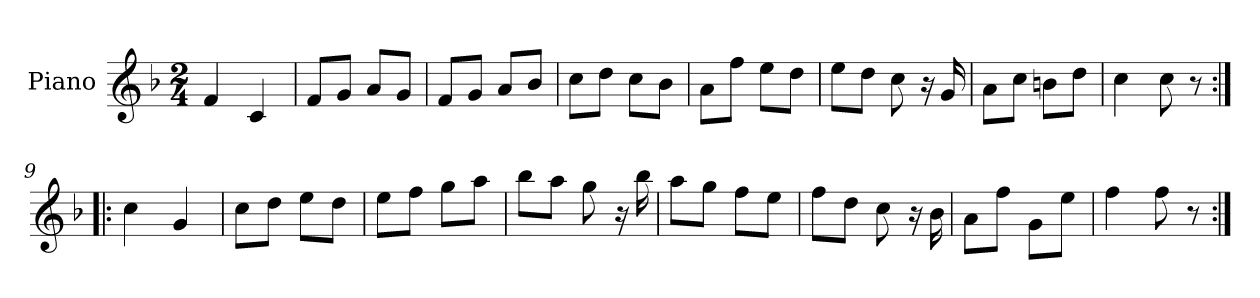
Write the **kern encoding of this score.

**kern
*part1
*staff1
*I"Piano
*I'Pno.
*clefG2
*k[b-]
*M2/4
=1
4f/
4c/
=2
8f/L
8g/J
8a/L
8g/J
=3
8f/L
8g/J
8a/L
8b-/J
=4
8cc\L
8dd\J
8cc\L
8b-\J
=5
8a\L
8ff\J
8ee\L
8dd\J
=6
8ee\L
8dd\J
8cc\
16r
16g/
=7
8a\L
8cc\J
8bn\L
8dd\J
=8
4cc\
8cc\
8r
=9:|!|:
4cc\
4g/
=10
8cc\L
8dd\J
8ee\L
8dd\J
=11
8ee\L
8ff\J
8gg\L
8aa\J
=12
8bb-\L
8aa\J
8gg\
16r
16bb-\
=13
8aa\L
8gg\J
8ff\L
8ee\J
=14
8ff\L
8dd\J
8cc\
16r
16b-\
=15
8a\L
8ff\J
8g\L
8ee\J
=16
4ff\
8ff\
8r
=:|!
*-
